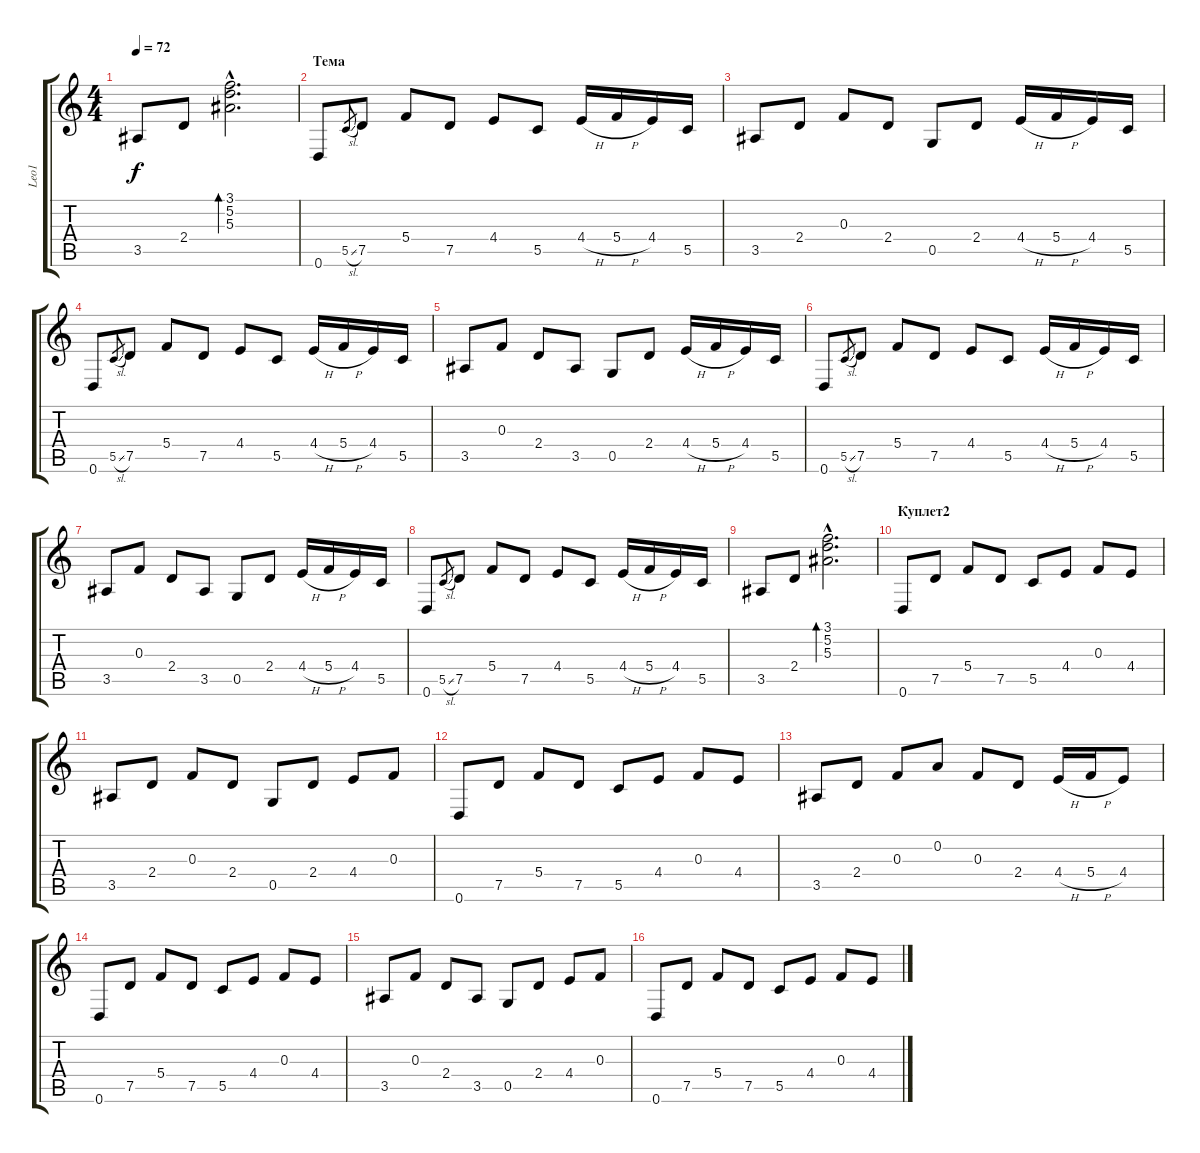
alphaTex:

\track ("Leo1" "Leo1") {instrument acousticguitarsteel}
\staff {score tabs}
\tuning (D4 A3 F3 C3 G2 D2) {hide}
\ts (4 4)
\tempo 72
\clef g2
\ks c
3.5.8{dy f} 2.4.8 (3.1{hac} 5.2{hac} 5.3{hac}).2{d bd 120} |
\section ("" "Тема")
0.6.8 5.5{sl}.8{gr} 7.5.8 5.4.8 7.5.8 4.4.8 5.5.8 4.4{h}.16 5.4{h}.16 4.4.16 5.5.16 |
3.5.8 2.4.8 0.3.8 2.4.8 0.5.8 2.4.8 4.4{h}.16 5.4{h}.16 4.4.16 5.5.16 |
0.6.8 5.5{sl}.8{gr} 7.5.8 5.4.8 7.5.8 4.4.8 5.5.8 4.4{h}.16 5.4{h}.16 4.4.16 5.5.16 |
3.5.8 0.3.8 2.4.8 3.5.8 0.5.8 2.4.8 4.4{h}.16 5.4{h}.16 4.4.16 5.5.16 |
0.6.8 5.5{sl}.8{gr} 7.5.8 5.4.8 7.5.8 4.4.8 5.5.8 4.4{h}.16 5.4{h}.16 4.4.16 5.5.16 |
3.5.8 0.3.8 2.4.8 3.5.8 0.5.8 2.4.8 4.4{h}.16 5.4{h}.16 4.4.16 5.5.16 |
0.6.8 5.5{sl}.8{gr} 7.5.8 5.4.8 7.5.8 4.4.8 5.5.8 4.4{h}.16 5.4{h}.16 4.4.16 5.5.16 |
3.5.8 2.4.8 (3.1{hac} 5.2{hac} 5.3{hac}).2{d bd 120} |
\section ("" "Куплет2")
0.6.8 7.5.8 5.4.8 7.5.8 5.5.8 4.4.8 0.3.8 4.4.8 |
3.5.8 2.4.8 0.3.8 2.4.8 0.5.8 2.4.8 4.4.8 0.3.8 |
0.6.8 7.5.8 5.4.8 7.5.8 5.5.8 4.4.8 0.3.8 4.4.8 |
3.5.8 2.4.8 0.3.8 0.2.8 0.3.8 2.4.8 4.4{h}.16 5.4{h}.16 4.4.8 |
0.6.8 7.5.8 5.4.8 7.5.8 5.5.8 4.4.8 0.3.8 4.4.8 |
3.5.8 0.3.8 2.4.8 3.5.8 0.5.8 2.4.8 4.4.8 0.3.8 |
0.6.8 7.5.8 5.4.8 7.5.8 5.5.8 4.4.8 0.3.8 4.4.8
